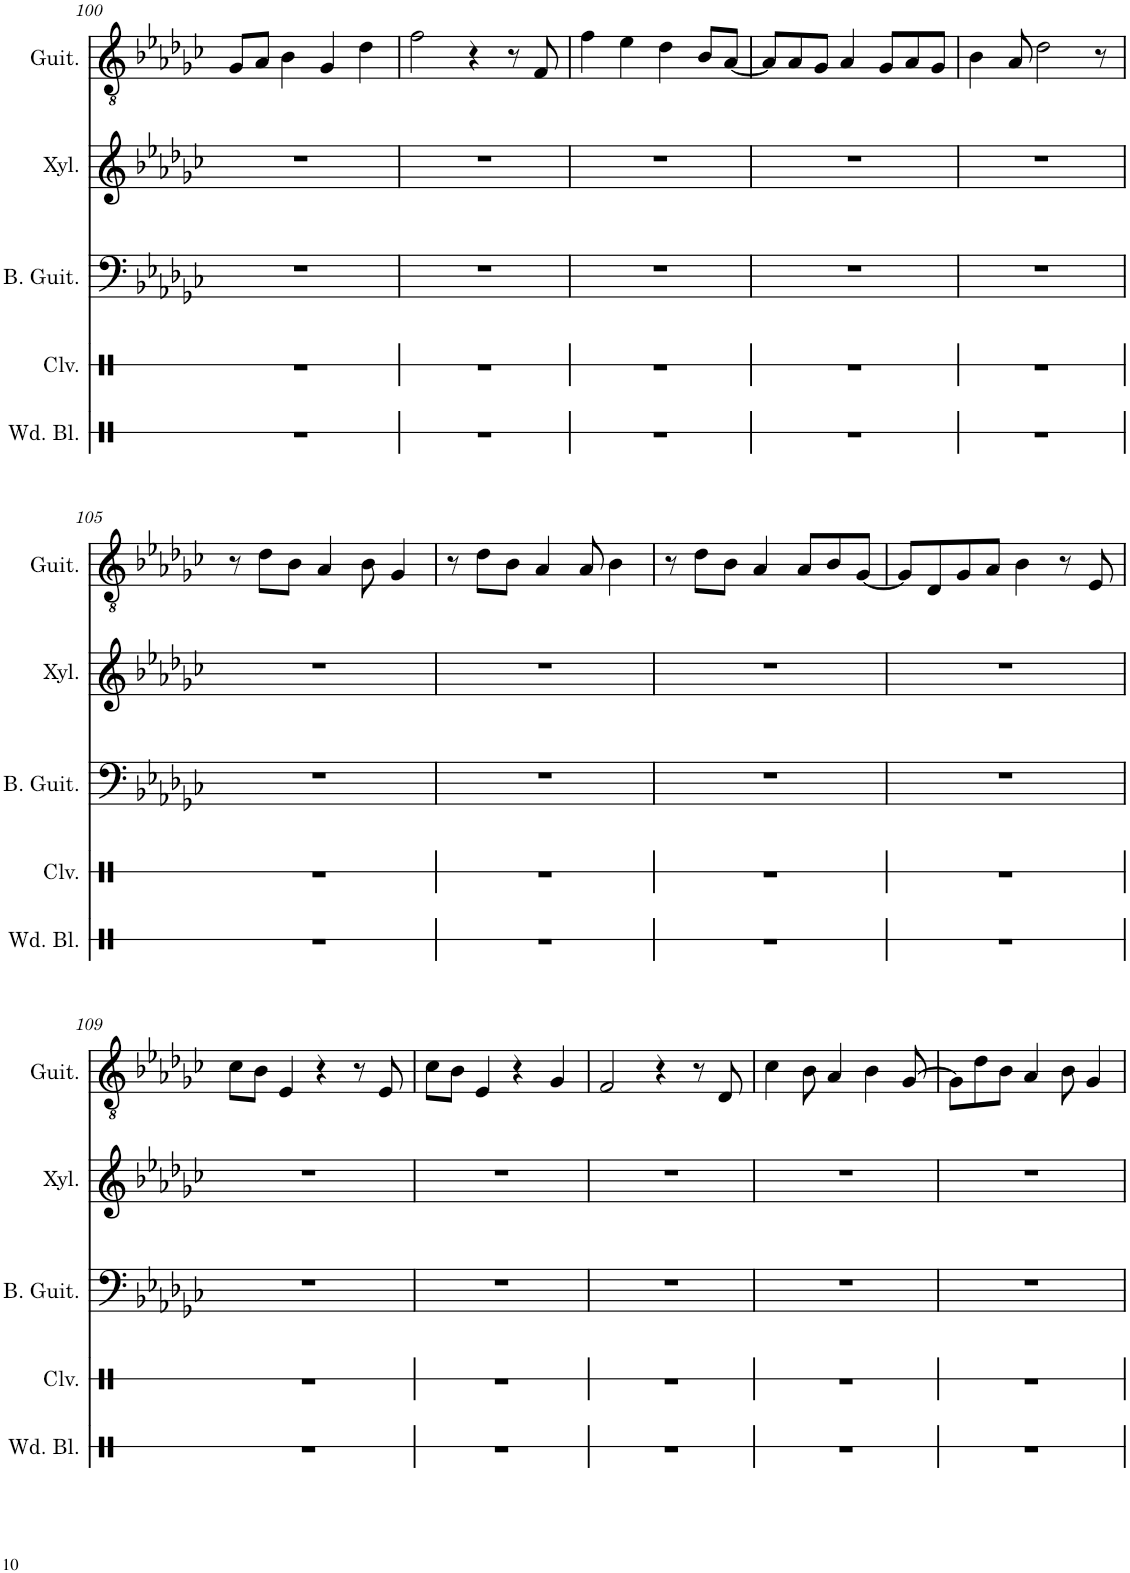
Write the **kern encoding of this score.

**kern	**kern	**kern	**kern	**kern
*part5	*part4	*part3	*part2	*part1
*staff5	*staff4	*staff3	*staff2	*staff1
*I"Wood Blocks	*I"Claves	*I"Bass Guitar	*I"Xylophone	*I"Acoustic Guitar
*I'Wd. Bl.	*I'Clv.	*I'B. Guit.	*I'Xyl.	*I'Guit.
!!LO:PB:g=z
*clefX	*clefX	*clefF4	*clefG2	*clefGv2
*	*	*Trd7c12	*Trd-7c-12	*
*k[]	*k[]	*k[b-e-a-d-g-c-]	*k[b-e-a-d-g-c-]	*k[b-e-a-d-g-c-]
*M4/4	*M4/4	*M4/4	*M4/4	*M4/4
=100	=100	=100	=100	=100
1r	1r	1r	1r	8G-/L
.	.	.	.	8A-/J
.	.	.	.	4B-\
.	.	.	.	4G-/
.	.	.	.	4d-\
=101	=101	=101	=101	=101
1r	1r	1r	1r	2f\
.	.	.	.	4r
.	.	.	.	8r
.	.	.	.	8F/
=102	=102	=102	=102	=102
1r	1r	1r	1r	4f\
.	.	.	.	4e-\
.	.	.	.	4d-\
.	.	.	.	8B-/L
.	.	.	.	[8A-/J
=103	=103	=103	=103	=103
1r	1r	1r	1r	8A-/L]
.	.	.	.	8A-/
.	.	.	.	8G-/J
.	.	.	.	4A-/
.	.	.	.	8G-/L
.	.	.	.	8A-/
.	.	.	.	8G-/J
=104	=104	=104	=104	=104
1r	1r	1r	1r	4B-\
.	.	.	.	8A-/
.	.	.	.	2d-\
.	.	.	.	8r
!!LO:LB:g=z
=105	=105	=105	=105	=105
1r	1r	1r	1r	8r
.	.	.	.	8d-\L
.	.	.	.	8B-\J
.	.	.	.	4A-/
.	.	.	.	8B-\
.	.	.	.	4G-/
=106	=106	=106	=106	=106
1r	1r	1r	1r	8r
.	.	.	.	8d-\L
.	.	.	.	8B-\J
.	.	.	.	4A-/
.	.	.	.	8A-/
.	.	.	.	4B-\
=107	=107	=107	=107	=107
1r	1r	1r	1r	8r
.	.	.	.	8d-\L
.	.	.	.	8B-\J
.	.	.	.	4A-/
.	.	.	.	8A-/L
.	.	.	.	8B-/
.	.	.	.	[8G-/J
=108	=108	=108	=108	=108
1r	1r	1r	1r	8G-/L]
.	.	.	.	8D-/
.	.	.	.	8G-/
.	.	.	.	8A-/J
.	.	.	.	4B-\
.	.	.	.	8r
.	.	.	.	8E-/
!!LO:LB:g=z
=109	=109	=109	=109	=109
1r	1r	1r	1r	8c-\L
.	.	.	.	8B-\J
.	.	.	.	4E-/
.	.	.	.	4r
.	.	.	.	8r
.	.	.	.	8E-/
=110	=110	=110	=110	=110
1r	1r	1r	1r	8c-\L
.	.	.	.	8B-\J
.	.	.	.	4E-/
.	.	.	.	4r
.	.	.	.	4G-/
=111	=111	=111	=111	=111
1r	1r	1r	1r	2F/
.	.	.	.	4r
.	.	.	.	8r
.	.	.	.	8D-/
=112	=112	=112	=112	=112
1r	1r	1r	1r	4c-\
.	.	.	.	8B-\
.	.	.	.	4A-/
.	.	.	.	4B-\
.	.	.	.	[8G-/
=113	=113	=113	=113	=113
1r	1r	1r	1r	8G-\L]
.	.	.	.	8d-\
.	.	.	.	8B-\J
.	.	.	.	4A-/
.	.	.	.	8B-\
.	.	.	.	4G-/
=	=	=	=	=
*-	*-	*-	*-	*-
